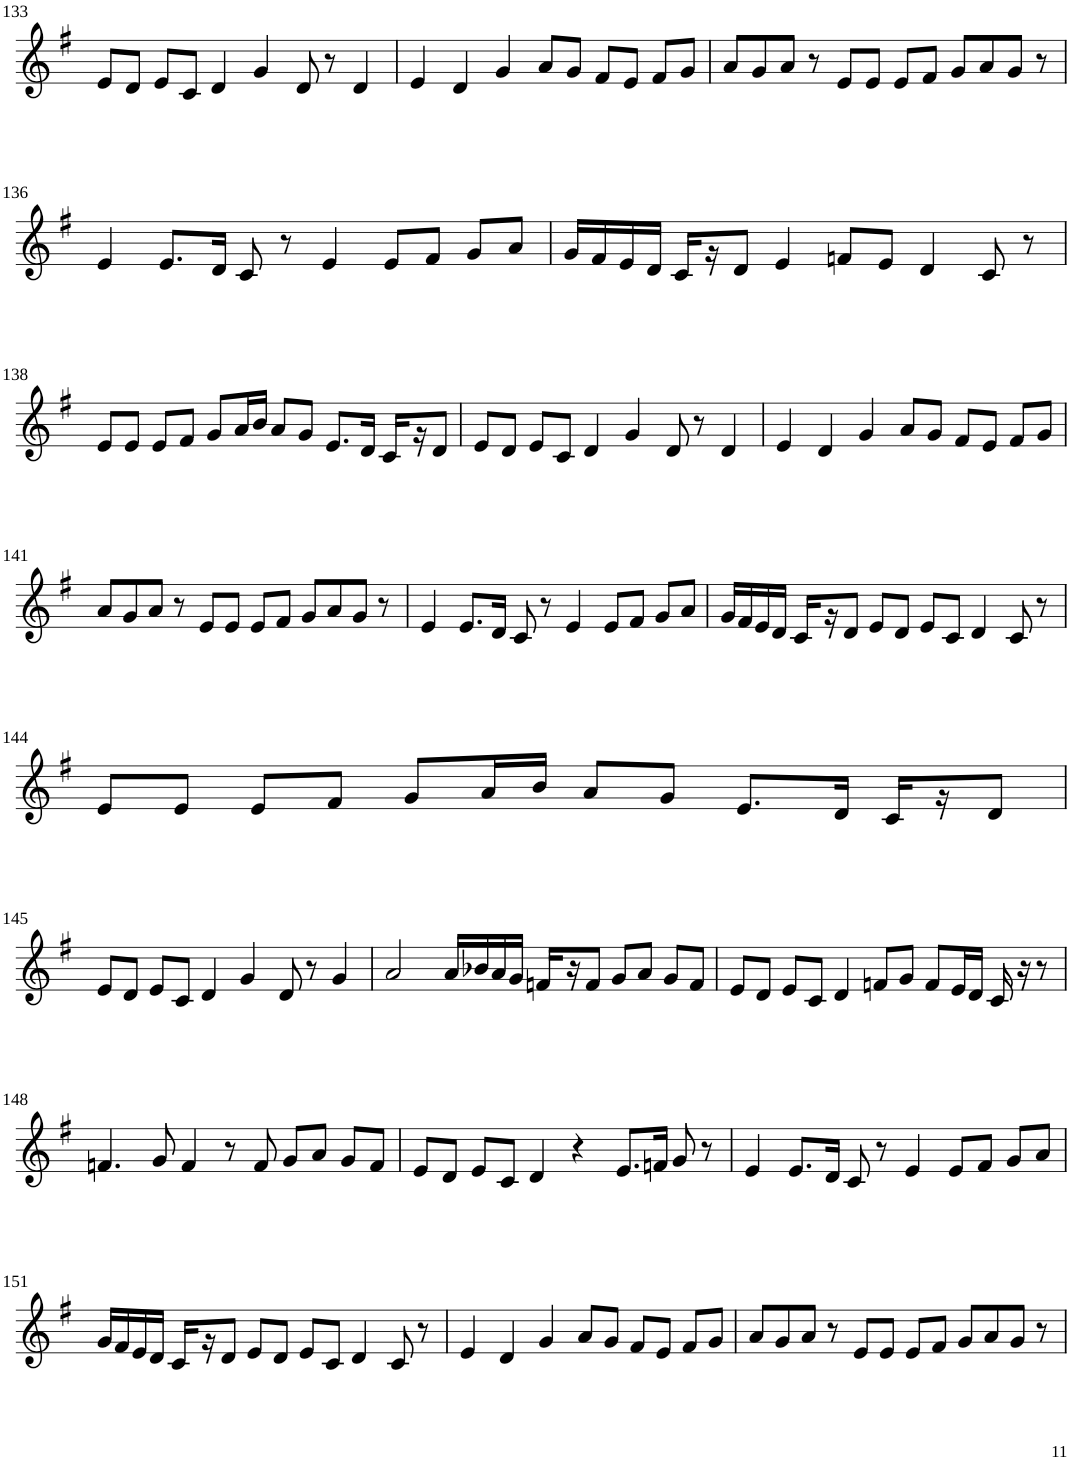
**kern
*part1
*staff1
*I"Violin
!!LO:PB:g=z
*clefG2
*k[f#]
*G:
*M6/4
=133
8e/L
8d/J
8e/L
8c/J
4d/
4g/
8d/
8r
4d/
=134
4e/
4d/
4g/
8a/L
8g/J
8f#/L
8e/J
8f#/L
8g/J
=135
8a/L
8g/
8a/J
8r
8e/L
8e/J
8e/L
8f#/J
8g/L
8a/
8g/J
8r
!!LO:LB:g=z
=136
4e/
8.e/L
16d/Jk
8c/
8r
4e/
8e/L
8f#/J
8g/L
8a/J
=137
16g/LL
16f#/
16e/
16d/JJ
16c/LL
16r
8d/J
4e/
8fn/L
8e/J
4d/
8c/
8r
!!LO:LB:g=z
=138
8e/L
8e/J
8e/L
8f#/J
8g/L
16a/L
16b/JJ
8a/L
8g/J
8.e/L
16d/Jk
16c/LL
16r
8d/J
=139
8e/L
8d/J
8e/L
8c/J
4d/
4g/
8d/
8r
4d/
=140
4e/
4d/
4g/
8a/L
8g/J
8f#/L
8e/J
8f#/L
8g/J
!!LO:LB:g=z
=141
8a/L
8g/
8a/J
8r
8e/L
8e/J
8e/L
8f#/J
8g/L
8a/
8g/J
8r
=142
4e/
8.e/L
16d/Jk
8c/
8r
4e/
8e/L
8f#/J
8g/L
8a/J
=143
16g/LL
16f#/
16e/
16d/JJ
16c/LL
16r
8d/J
8e/L
8d/J
8e/L
8c/J
4d/
8c/
8r
!!LO:LB:g=z
=144
8e/L
8e/J
8e/L
8f#/J
8g/L
16a/L
16b/JJ
8a/L
8g/J
8.e/L
16d/Jk
16c/LL
16r
8d/J
!!LO:LB:g=z
=145
8e/L
8d/J
8e/L
8c/J
4d/
4g/
8d/
8r
4g/
=146
2a/
16a/LL
16b-X/
16a/
16g/JJ
16fn/LL
16r
8f/J
8g/L
8a/J
8g/L
8f/J
=147
8e/L
8d/J
8e/L
8c/J
4d/
8fn/L
8g/J
8f/L
16e/L
16d/JJ
16c/
16r
8r
!!LO:LB:g=z
=148
4.fn/
8g/
4f/
8r
8f/
8g/L
8a/J
8g/L
8f/J
=149
8e/L
8d/J
8e/L
8c/J
4d/
4r
8.e/L
16fn/Jk
8g/
8r
=150
4e/
8.e/L
16d/Jk
8c/
8r
4e/
8e/L
8f#/J
8g/L
8a/J
!!LO:LB:g=z
=151
16g/LL
16f#/
16e/
16d/JJ
16c/LL
16r
8d/J
8e/L
8d/J
8e/L
8c/J
4d/
8c/
8r
=152
4e/
4d/
4g/
8a/L
8g/J
8f#/L
8e/J
8f#/L
8g/J
=153
8a/L
8g/
8a/J
8r
8e/L
8e/J
8e/L
8f#/J
8g/L
8a/
8g/J
8r
=
*-
